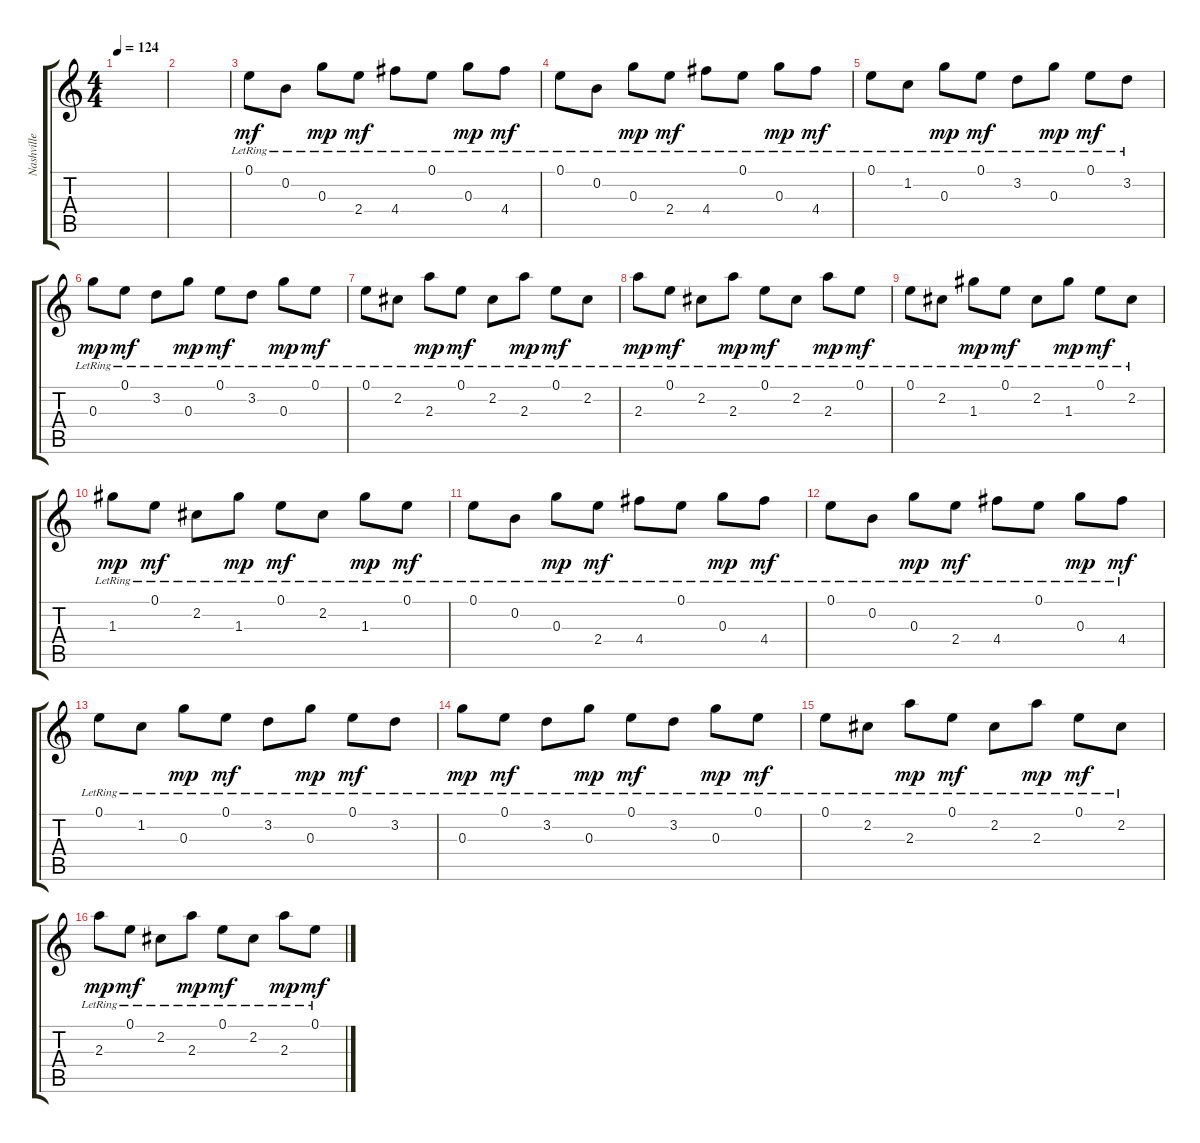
\track ("Nashville gitaar" "Nashville ") {instrument acousticguitarsteel}
\staff {score tabs}
\tuning (E4 B3 G4 D4 A3 E3) {hide}
\ts (4 4)
\tempo 124
\clef g2
\ks c
|
|
0.1{lr}.8{dy mf volume 12} 0.2{lr}.8 0.3{lr}.8{dy mp} 2.4{lr}.8{dy mf} 4.4{lr}.8 0.1{lr}.8 0.3{lr}.8{dy mp} 4.4{lr}.8{dy mf} |
0.1{lr}.8 0.2{lr}.8 0.3{lr}.8{dy mp} 2.4{lr}.8{dy mf} 4.4{lr}.8 0.1{lr}.8 0.3{lr}.8{dy mp} 4.4{lr}.8{dy mf} |
0.1{lr}.8 1.2{lr}.8 0.3{lr}.8{dy mp} 0.1{lr}.8{dy mf} 3.2{lr}.8 0.3{lr}.8{dy mp} 0.1{lr}.8{dy mf} 3.2{lr}.8 |
0.3{lr}.8{dy mp} 0.1{lr}.8{dy mf} 3.2{lr}.8 0.3{lr}.8{dy mp} 0.1{lr}.8{dy mf} 3.2{lr}.8 0.3{lr}.8{dy mp} 0.1{lr}.8{dy mf} |
0.1{lr}.8 2.2{lr}.8 2.3{lr}.8{dy mp} 0.1{lr}.8{dy mf} 2.2{lr}.8 2.3{lr}.8{dy mp} 0.1{lr}.8{dy mf} 2.2{lr}.8 |
2.3{lr}.8{dy mp} 0.1{lr}.8{dy mf} 2.2{lr}.8 2.3{lr}.8{dy mp} 0.1{lr}.8{dy mf} 2.2{lr}.8 2.3{lr}.8{dy mp} 0.1{lr}.8{dy mf} |
0.1{lr}.8 2.2{lr}.8 1.3{lr}.8{dy mp} 0.1{lr}.8{dy mf} 2.2{lr}.8 1.3{lr}.8{dy mp} 0.1{lr}.8{dy mf} 2.2{lr}.8 |
1.3{lr}.8{dy mp} 0.1{lr}.8{dy mf} 2.2{lr}.8 1.3{lr}.8{dy mp} 0.1{lr}.8{dy mf} 2.2{lr}.8 1.3{lr}.8{dy mp} 0.1{lr}.8{dy mf} |
0.1{lr}.8 0.2{lr}.8 0.3{lr}.8{dy mp} 2.4{lr}.8{dy mf} 4.4{lr}.8 0.1{lr}.8 0.3{lr}.8{dy mp} 4.4{lr}.8{dy mf} |
0.1{lr}.8 0.2{lr}.8 0.3{lr}.8{dy mp} 2.4{lr}.8{dy mf} 4.4{lr}.8 0.1{lr}.8 0.3{lr}.8{dy mp} 4.4{lr}.8{dy mf} |
0.1{lr}.8 1.2{lr}.8 0.3{lr}.8{dy mp} 0.1{lr}.8{dy mf} 3.2{lr}.8 0.3{lr}.8{dy mp} 0.1{lr}.8{dy mf} 3.2{lr}.8 |
0.3{lr}.8{dy mp} 0.1{lr}.8{dy mf} 3.2{lr}.8 0.3{lr}.8{dy mp} 0.1{lr}.8{dy mf} 3.2{lr}.8 0.3{lr}.8{dy mp} 0.1{lr}.8{dy mf} |
0.1{lr}.8 2.2{lr}.8 2.3{lr}.8{dy mp} 0.1{lr}.8{dy mf} 2.2{lr}.8 2.3{lr}.8{dy mp} 0.1{lr}.8{dy mf} 2.2{lr}.8 |
2.3{lr}.8{dy mp} 0.1{lr}.8{dy mf} 2.2{lr}.8 2.3{lr}.8{dy mp} 0.1{lr}.8{dy mf} 2.2{lr}.8 2.3{lr}.8{dy mp} 0.1{lr}.8{dy mf}
